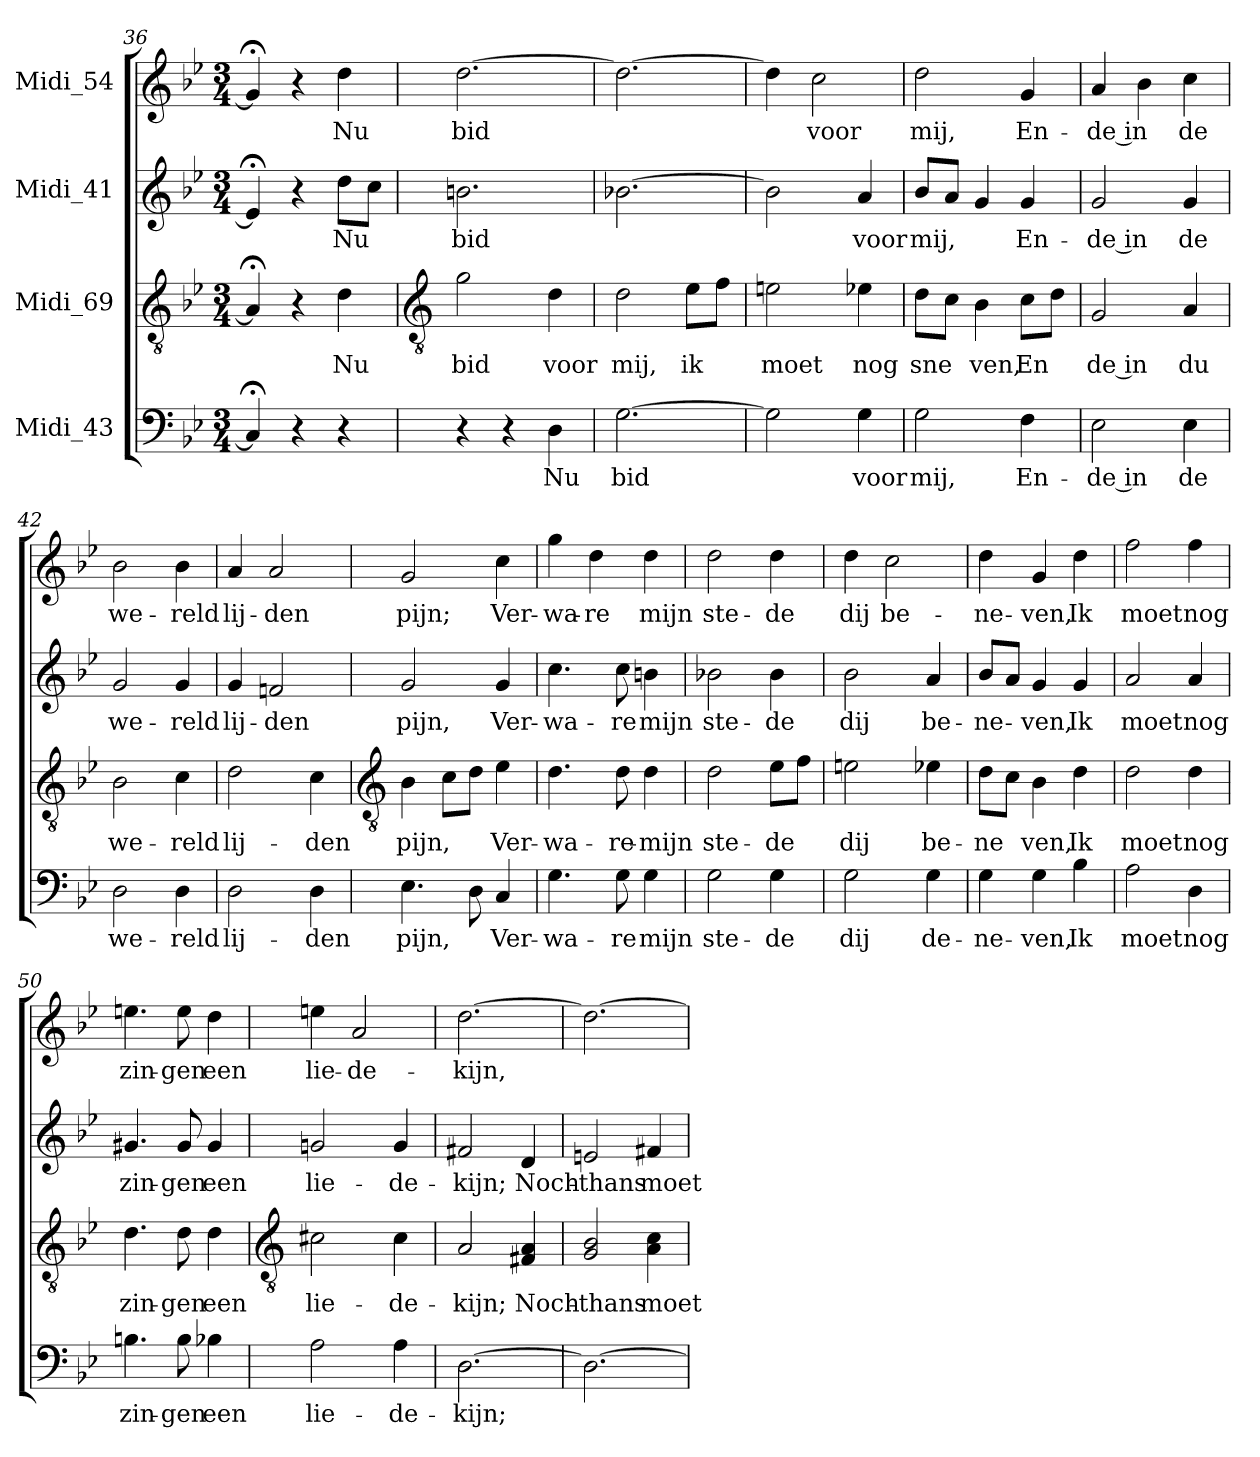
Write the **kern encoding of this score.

**kern	**text	**kern	**text	**kern	**text	**kern	**text
*part4	*part4	*part3	*part3	*part2	*part2	*part1	*part1
*staff4	*staff4	*staff3	*staff3	*staff2	*staff2	*staff1	*staff1
*I"Midi_43	*	*I"Midi_69	*	*I"Midi_41	*	*I"Midi_54	*
*clefF4	*	*clefGv2	*	*clefG2	*	*clefG2	*
*k[b-e-]	*	*k[b-e-]	*	*k[b-e-]	*	*k[b-e-]	*
*B-:	*	*B-:	*	*B-:	*	*B-:	*
*M3/4	*	*M3/4	*	*M3/4	*	*M3/4	*
=36	=36	=36	=36	=36	=36	=36	=36
4C;<]	.	4A;<]	.	4e-;<]	.	4g;<]	.
4r	.	4r	.	4r	.	4r	.
!	!	!	!LO:LY:b	!	!LO:LY:b	!	!LO:LY:b
4r	.	4d	Nu	8ddL	Nu	4dd	Nu
.	.	.	.	8ccJ	.	.	.
!!LO:LB:g=z
=37	=37	=37	=37	=37	=37	=37	=37
*	*	*clefGv2	*	*	*	*	*
!	!	!	!LO:LY:b	!	!LO:LY:b	!	!LO:LY:b
4r	.	2g	bid	2.bn	bid	[2.dd	bid
4r	.	.	.	.	.	.	.
!	!LO:LY:b	!	!LO:LY:b	!	!	!	!
4D	Nu	4d	voor	.	.	.	.
=38	=38	=38	=38	=38	=38	=38	=38
!	!LO:LY:b	!	!LO:LY:b	!	!	!	!
[2.G	bid	2d	mij,	[2.b-X	.	2.dd_	.
!	!	!	!LO:LY:b	!	!	!	!
.	.	8e-L	ik	.	.	.	.
.	.	8fJ	.	.	.	.	.
=39	=39	=39	=39	=39	=39	=39	=39
!	!	!	!LO:LY:b	!	!	!	!
2G]	.	2en	moet	2b-]	.	4dd]	.
!	!	!	!	!	!	!	!LO:LY:b
.	.	.	.	.	.	2cc	voor
!	!LO:LY:b	!	!LO:LY:b	!	!LO:LY:b	!	!
4G	voor	4e-X	nog	4a	voor	.	.
=40	=40	=40	=40	=40	=40	=40	=40
!	!LO:LY:b	!	!LO:LY:b	!	!LO:LY:b	!	!LO:LY:b
2G	mij,	8dL	sne	8b-L	mij,	2dd	mij,
.	.	8cJ	.	8aJ	.	.	.
!	!	!	!LO:LY:b	!	!	!	!
.	.	4B-	ven,	4g	.	.	.
!	!LO:LY:b	!	!LO:LY:b	!	!LO:LY:b	!	!LO:LY:b
4F	En-	8cL	En	4g	En-	4g	En-
.	.	8dJ	.	.	.	.	.
=41	=41	=41	=41	=41	=41	=41	=41
!	!LO:LY:b	!	!LO:LY:b	!	!LO:LY:b	!	!LO:LY:b
2E-	-de in	2G	de in	2g	-de in	4a	-de in
.	.	.	.	.	.	4b-	.
!	!LO:LY:b	!	!LO:LY:b	!	!LO:LY:b	!	!LO:LY:b
4E-	de	4A	du	4g	de	4cc	de
=42	=42	=42	=42	=42	=42	=42	=42
!	!LO:LY:b	!	!LO:LY:b	!	!LO:LY:b	!	!LO:LY:b
2D	we-	2B-	we-	2g	we-	2b-	we-
!	!LO:LY:b	!	!LO:LY:b	!	!LO:LY:b	!	!LO:LY:b
4D	-reld	4c	-reld	4g	-reld	4b-	-reld
=43	=43	=43	=43	=43	=43	=43	=43
!	!LO:LY:b	!	!LO:LY:b	!	!LO:LY:b	!	!LO:LY:b
2D	lij-	2d	lij-	4g	lij-	4a	lij-
!	!	!	!	!	!LO:LY:b	!	!LO:LY:b
.	.	.	.	2fn	-den	2a	-den
!	!LO:LY:b	!	!LO:LY:b	!	!	!	!
4D	-den	4c	-den	.	.	.	.
!!LO:LB:g=z
=44	=44	=44	=44	=44	=44	=44	=44
*	*	*clefGv2	*	*	*	*	*
!	!LO:LY:b	!	!LO:LY:b	!	!LO:LY:b	!	!LO:LY:b
4.E-	pijn,	4B-	pijn,	2g	pijn,	2g	pijn;
.	.	8cL	.	.	.	.	.
8D	.	8dJ	.	.	.	.	.
!	!LO:LY:b	!	!LO:LY:b	!	!LO:LY:b	!	!LO:LY:b
4C	Ver-	4e-	Ver-	4g	Ver-	4cc	Ver-
=45	=45	=45	=45	=45	=45	=45	=45
!	!LO:LY:b	!	!LO:LY:b	!	!LO:LY:b	!	!LO:LY:b
4.G	-wa-	4.d	-wa-	4.cc	-wa-	4gg	-wa-
!	!	!	!	!	!	!	!LO:LY:b
.	.	.	.	.	.	4dd	-re
!	!LO:LY:b	!	!LO:LY:b	!	!LO:LY:b	!	!
8G	-re	8d	-re-	8cc	-re	.	.
!	!LO:LY:b	!	!LO:LY:b	!	!LO:LY:b	!	!LO:LY:b
4G	mijn	4d	-mijn	4bn	mijn	4dd	mijn
=46	=46	=46	=46	=46	=46	=46	=46
!	!LO:LY:b	!	!LO:LY:b	!	!LO:LY:b	!	!LO:LY:b
2G	ste-	2d	ste-	2b-X	ste-	2dd	ste-
!	!LO:LY:b	!	!LO:LY:b	!	!LO:LY:b	!	!LO:LY:b
4G	-de	8e-L	-de	4b-	-de	4dd	-de
.	.	8fJ	.	.	.	.	.
=47	=47	=47	=47	=47	=47	=47	=47
!	!LO:LY:b	!	!LO:LY:b	!	!LO:LY:b	!	!LO:LY:b
2G	dij	2en	dij	2b-	dij	4dd	dij
!	!	!	!	!	!	!	!LO:LY:b
.	.	.	.	.	.	2cc	be-
!	!LO:LY:b	!	!LO:LY:b	!	!LO:LY:b	!	!
4G	de-	4e-X	be-	4a	be-	.	.
=48	=48	=48	=48	=48	=48	=48	=48
!	!LO:LY:b	!	!LO:LY:b	!	!LO:LY:b	!	!LO:LY:b
4G	-ne-	8dL	-ne	8b-L	-ne-	4dd	-ne-
.	.	8cJ	.	8aJ	.	.	.
!	!LO:LY:b	!	!LO:LY:b	!	!LO:LY:b	!	!LO:LY:b
4G	-ven,	4B-	ven,	4g	-ven,	4g	-ven,
!	!LO:LY:b	!	!LO:LY:b	!	!LO:LY:b	!	!LO:LY:b
4B-	Ik	4d	Ik	4g	Ik	4dd	Ik
=49	=49	=49	=49	=49	=49	=49	=49
!	!LO:LY:b	!	!LO:LY:b	!	!LO:LY:b	!	!LO:LY:b
2A	moet	2d	moet	2a	moet	2ff	moet
!	!LO:LY:b	!	!LO:LY:b	!	!LO:LY:b	!	!LO:LY:b
4D	nog	4d	nog	4a	nog	4ff	nog
=50	=50	=50	=50	=50	=50	=50	=50
!	!LO:LY:b	!	!LO:LY:b	!	!LO:LY:b	!	!LO:LY:b
4.Bn	zin-	4.d	zin-	4.g#X	zin-	4.een	zin-
!	!LO:LY:b	!	!LO:LY:b	!	!LO:LY:b	!	!LO:LY:b
8B	-gen	8d	-gen	8g#	-gen	8ee	-gen
!	!LO:LY:b	!	!LO:LY:b	!	!LO:LY:b	!	!LO:LY:b
4B-X	een	4d	een	4g#	een	4dd	een
!!LO:LB:g=z
=51	=51	=51	=51	=51	=51	=51	=51
*	*	*clefGv2	*	*	*	*	*
!	!LO:LY:b	!	!LO:LY:b	!	!LO:LY:b	!	!LO:LY:b
2A	lie-	2c#X	lie-	2gn	lie-	4een	lie-
!	!	!	!	!	!	!	!LO:LY:b
.	.	.	.	.	.	2a	-de-
!	!LO:LY:b	!	!LO:LY:b	!	!LO:LY:b	!	!
4A	-de-	4c#	-de-	4g	-de-	.	.
=52	=52	=52	=52	=52	=52	=52	=52
!	!LO:LY:b	!	!LO:LY:b	!	!LO:LY:b	!	!LO:LY:b
[2.D	-kijn;	2A	-kijn;	2f#X	-kijn;	[2.dd	-kijn,
!	!	!	!LO:LY:b	!	!LO:LY:b	!	!
.	.	4F#X 4A	Noch-	4d	Noch-	.	.
=53	=53	=53	=53	=53	=53	=53	=53
!	!	!	!LO:LY:b	!	!LO:LY:b	!	!
2.D_	.	2G 2B-	-thans	2en	-thans	2.dd_	.
!	!	!	!LO:LY:b	!	!LO:LY:b	!	!
.	.	4A 4c	moet	4f#X	moet	.	.
=	=	=	=	=	=	=	=
*-	*-	*-	*-	*-	*-	*-	*-
